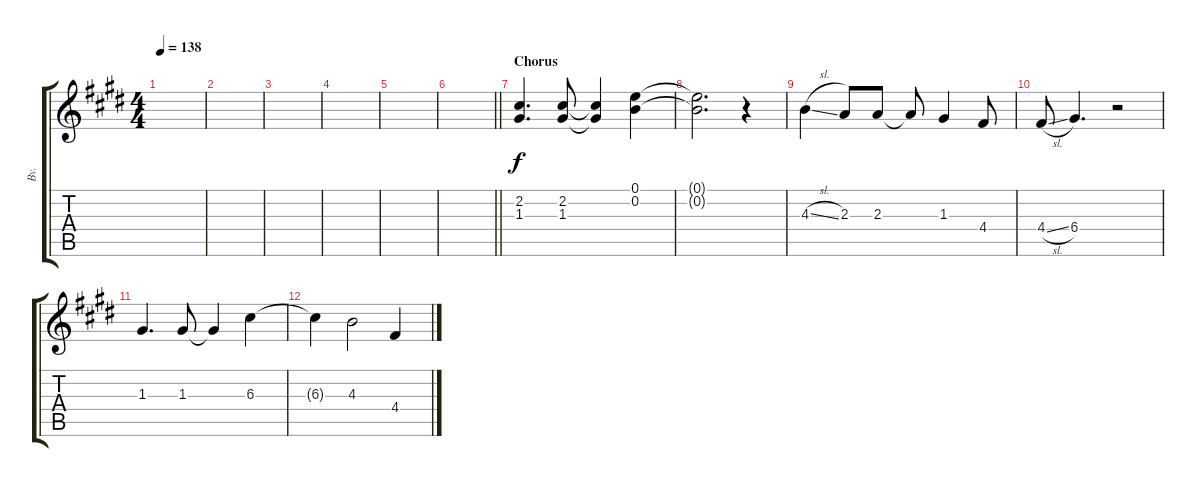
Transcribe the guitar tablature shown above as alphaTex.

\track ("Bv." "Bv.") {instrument acousticguitarsteel}
\staff {score tabs}
\tuning (E4 B3 G3 D3 A2 E2) {hide}
\ts (4 4)
\tempo 138
\clef g2
\ks e
|
|
|
|
|
\barLineRight lightlight
|
\section ("" "Chorus")
(2.2 1.3).4{d} (2.2 1.3).8 (2.2{t} 1.3{t}).4 (0.1 0.2).4 |
(0.1{t} 0.2{t}).2{d} r.4 |
4.3{sl}.4 2.3.8 2.3.8 2.3{t}.8 1.3.4 4.4.8 |
4.4{sl}.8 6.4.4{d} r.2 |
1.3.4{d} 1.3.8 1.3{t}.4 6.3.4 |
6.3{t}.4 4.3.2 4.4.4
